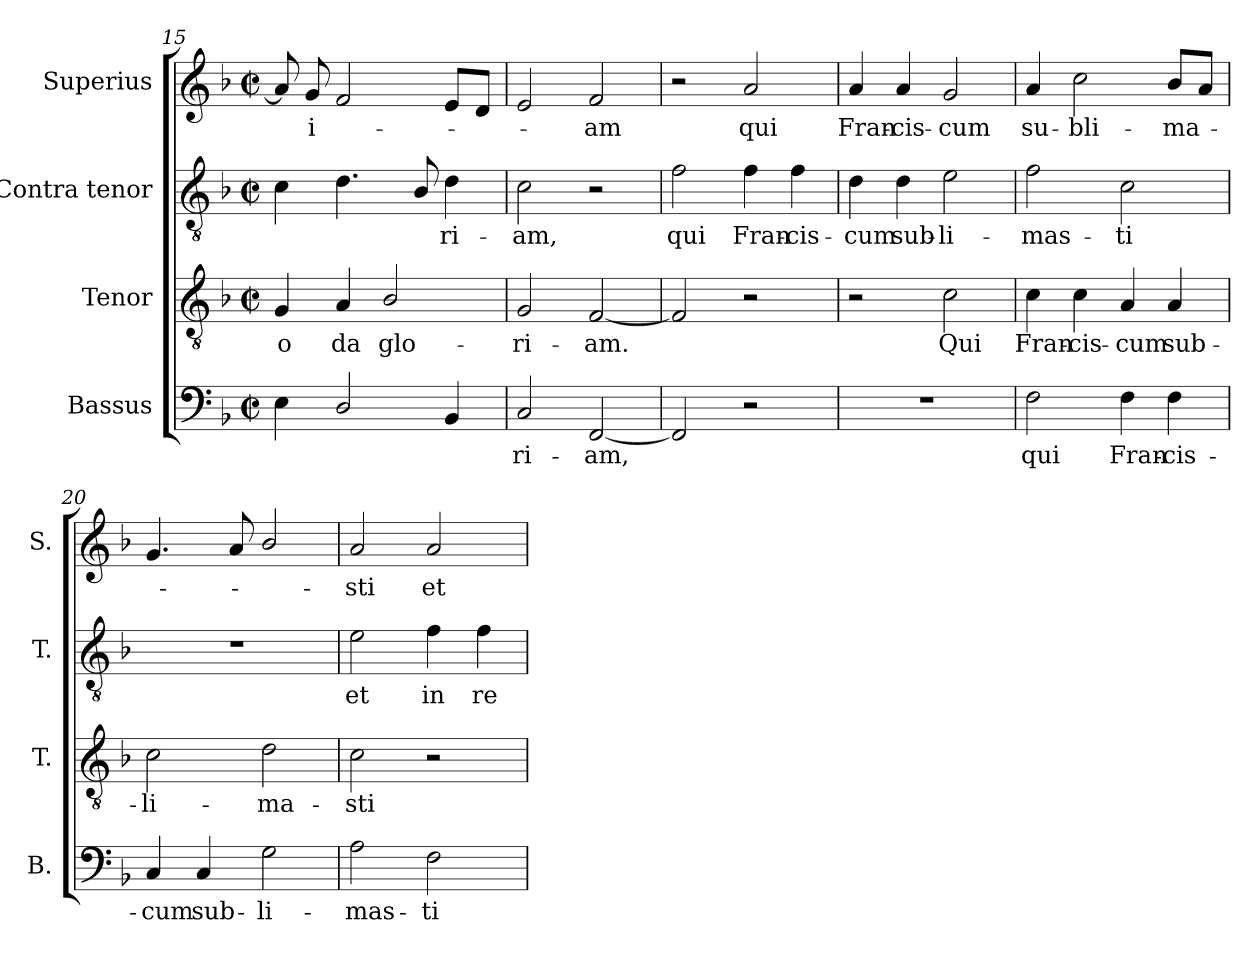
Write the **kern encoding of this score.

**kern	**text	**kern	**text	**kern	**text	**kern	**text
*part4	*part4	*part3	*part3	*part2	*part2	*part1	*part1
*staff4	*staff4	*staff3	*staff3	*staff2	*staff2	*staff1	*staff1
*I"Bassus	*	*I"Tenor	*	*I"Contra tenor	*	*I"Superius	*
*I'B.	*	*I'T.	*	*I'T.	*	*I'S.	*
*clefF4	*	*clefGv2	*	*clefGv2	*	*clefG2	*
*	*	*ITrd7c12	*	*ITrd7c12	*	*	*
*k[b-]	*	*k[b-]	*	*k[b-]	*	*k[b-]	*
*F:	*	*F:	*	*F:	*	*F:	*
*M2/2	*	*M2/2	*	*M2/2	*	*M2/2	*
*met(c|)	*	*met(c|)	*	*met(c|)	*	*met(c|)	*
=15	=15	=15	=15	=15	=15	=15	=15
!	!	!	!LO:LY:b:color=#000000	!	!	!	!
4Ei\	.	4GGi/	-o	4Ci\	.	8ai/]	.
!	!	!	!	!	!	!	!LO:LY:b:color=#000000
.	.	.	.	.	.	8gi/	-i-
!	!	!	!LO:LY:b:color=#000000	!	!	!	!
2Di/	.	4AAi/	da	4.Di\	.	2fi/	.
!	!	!	!LO:LY:b:color=#000000	!	!	!	!
.	.	2BB-i/	glo-	.	.	.	.
.	.	.	.	8BB-i/	.	.	.
!	!	!	!	!	!LO:LY:b:color=#000000	!	!
4BB-i/	.	.	.	4Di\	-ri-	8ei/L	.
.	.	.	.	.	.	8di/J	.
=16	=16	=16	=16	=16	=16	=16	=16
!	!LO:LY:b:color=#000000	!	!	!	!	!	!
!	!	!	!LO:LY:b:color=#000000	!	!	!	!
!	!	!	!	!	!LO:LY:b:color=#000000	!	!
2Ci/	-ri-	2GGi/	-ri-	2Ci\	-am,	2ei/	.
!	!LO:LY:b:color=#000000	!	!	!	!	!	!
!	!	!	!LO:LY:b:color=#000000	!	!	!	!
!	!	!	!	!	!	!	!LO:LY:b:color=#000000
[2FFi/	-am,	[2FFi/	-am.	2r	.	2fi/	-am
=17	=17	=17	=17	=17	=17	=17	=17
!	!	!	!	!	!LO:LY:b:color=#000000	!	!
2FFi/]	.	2FFi/]	.	2Fi\	qui	2r	.
!	!	!	!	!	!LO:LY:b:color=#000000	!	!
!	!	!	!	!	!	!	!LO:LY:b:color=#000000
2r	.	2r	.	4Fi\	Fran-	2ai/	qui
!	!	!	!	!	!LO:LY:b:color=#000000	!	!
.	.	.	.	4Fi\	-cis-	.	.
=18	=18	=18	=18	=18	=18	=18	=18
!	!	!	!	!	!LO:LY:b:color=#000000	!	!
!	!	!	!	!	!	!	!LO:LY:b:color=#000000
1r	.	2r	.	4Di\	-cum	4ai/	Fran-
!	!	!	!	!	!LO:LY:b:color=#000000	!	!
!	!	!	!	!	!	!	!LO:LY:b:color=#000000
.	.	.	.	4Di\	sub-	4ai/	-cis-
!	!	!	!LO:LY:b:color=#000000	!	!	!	!
!	!	!	!	!	!LO:LY:b:color=#000000	!	!
!	!	!	!	!	!	!	!LO:LY:b:color=#000000
.	.	2Ci\	Qui	2Ei\	-li-	2gi/	-cum
=19	=19	=19	=19	=19	=19	=19	=19
!	!LO:LY:b:color=#000000	!	!	!	!	!	!
!	!	!	!LO:LY:b:color=#000000	!	!	!	!
!	!	!	!	!	!LO:LY:b:color=#000000	!	!
!	!	!	!	!	!	!	!LO:LY:b:color=#000000
2Fi\	qui	4Ci\	Fran-	2Fi\	-mas-	4ai/	su-
!	!	!	!LO:LY:b:color=#000000	!	!	!	!
!	!	!	!	!	!	!	!LO:LY:b:color=#000000
.	.	4Ci\	-cis-	.	.	2cci\	-bli-
!	!LO:LY:b:color=#000000	!	!	!	!	!	!
!	!	!	!LO:LY:b:color=#000000	!	!	!	!
!	!	!	!	!	!LO:LY:b:color=#000000	!	!
4Fi\	Fran-	4AAi/	-cum	2Ci\	-ti	.	.
!	!LO:LY:b:color=#000000	!	!	!	!	!	!
!	!	!	!LO:LY:b:color=#000000	!	!	!	!
!	!	!	!	!	!	!	!LO:LY:b:color=#000000
4Fi\	-cis-	4AAi/	sub-	.	.	8b-i/L	-ma-
.	.	.	.	.	.	8ai/J	.
=20	=20	=20	=20	=20	=20	=20	=20
!	!LO:LY:b:color=#000000	!	!	!	!	!	!
!	!	!	!LO:LY:b:color=#000000	!	!	!	!
4Ci/	-cum	2Ci\	-li-	1r	.	4.gi/	.
!	!LO:LY:b:color=#000000	!	!	!	!	!	!
4Ci/	sub-	.	.	.	.	.	.
.	.	.	.	.	.	8ai/	.
!	!LO:LY:b:color=#000000	!	!	!	!	!	!
!	!	!	!LO:LY:b:color=#000000	!	!	!	!
2Gi\	-li-	2Di\	-ma-	.	.	2b-i/	.
!!LO:PB:g=z
=21	=21	=21	=21	=21	=21	=21	=21
!	!LO:LY:b:color=#000000	!	!	!	!	!	!
!	!	!	!LO:LY:b:color=#000000	!	!	!	!
!	!	!	!	!	!LO:LY:b:color=#000000	!	!
!	!	!	!	!	!	!	!LO:LY:b:color=#000000
2Ai\	-mas-	2Ci\	-sti	2Ei\	et	2ai/	-sti
!	!LO:LY:b:color=#000000	!	!	!	!	!	!
!	!	!	!	!	!LO:LY:b:color=#000000	!	!
!	!	!	!	!	!	!	!LO:LY:b:color=#000000
2Fi\	-ti	2r	.	4Fi\	in	2ai/	et
!	!	!	!	!	!LO:LY:b:color=#000000	!	!
.	.	.	.	4Fi\	re-	.	.
=	=	=	=	=	=	=	=
*-	*-	*-	*-	*-	*-	*-	*-
